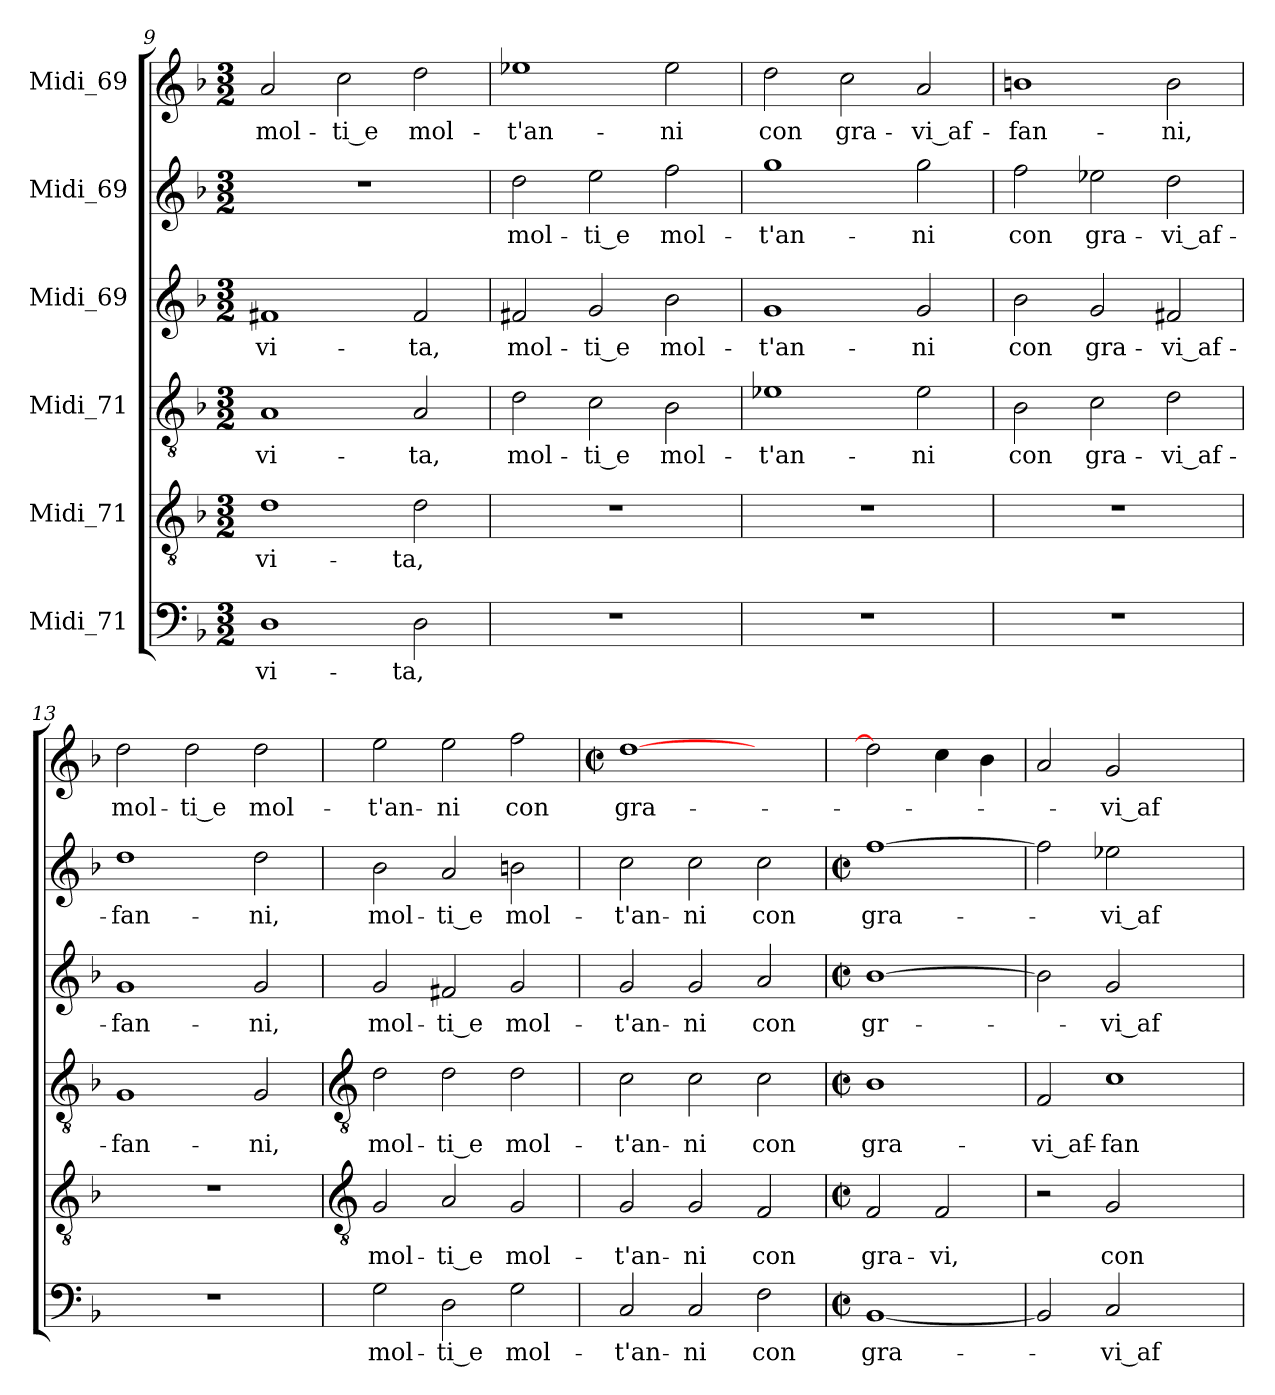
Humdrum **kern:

**kern	**text	**kern	**text	**kern	**text	**kern	**text	**kern	**text	**kern	**text
*part6	*part6	*part5	*part5	*part4	*part4	*part3	*part3	*part2	*part2	*part1	*part1
*staff6	*staff6	*staff5	*staff5	*staff4	*staff4	*staff3	*staff3	*staff2	*staff2	*staff1	*staff1
*I"Midi_71	*	*I"Midi_71	*	*I"Midi_71	*	*I"Midi_69	*	*I"Midi_69	*	*I"Midi_69	*
*clefF4	*	*clefGv2	*	*clefGv2	*	*clefG2	*	*clefG2	*	*clefG2	*
*k[b-]	*	*k[b-]	*	*k[b-]	*	*k[b-]	*	*k[b-]	*	*k[b-]	*
*F:	*	*F:	*	*F:	*	*F:	*	*F:	*	*F:	*
*M3/2	*	*M3/2	*	*M3/2	*	*M3/2	*	*M3/2	*	*M3/2	*
=9	=9	=9	=9	=9	=9	=9	=9	=9	=9	=9	=9
!	!LO:LY:b	!	!LO:LY:b	!	!LO:LY:b	!	!LO:LY:b	!LO:N:vis=1	!	!	!LO:LY:b
1D	vi-	1d	vi-	1A	vi-	1f#X	vi-	1.r	.	2a	mol-
!	!	!	!	!	!	!	!	!	!	!	!LO:LY:b
.	.	.	.	.	.	.	.	.	.	2cc	-ti_e
!	!LO:LY:b	!	!LO:LY:b	!	!LO:LY:b	!	!LO:LY:b	!	!	!	!LO:LY:b
2D	-ta,	2d	-ta,	2A	-ta,	2f#	-ta,	.	.	2dd	mol-
=10	=10	=10	=10	=10	=10	=10	=10	=10	=10	=10	=10
!LO:N:vis=1	!	!LO:N:vis=1	!	!	!LO:LY:b	!	!LO:LY:b	!	!LO:LY:b	!	!LO:LY:b
1.r	.	1.r	.	2d	mol-	2f#X	mol-	2dd	mol-	1ee-X	-t'an-
!	!	!	!	!	!LO:LY:b	!	!LO:LY:b	!	!LO:LY:b	!	!
.	.	.	.	2c	-ti_e	2g	-ti_e	2ee	-ti_e	.	.
!	!	!	!	!	!LO:LY:b	!	!LO:LY:b	!	!LO:LY:b	!	!LO:LY:b
.	.	.	.	2B-	mol-	2b-	mol-	2ff	mol-	2ee-	-ni
=11	=11	=11	=11	=11	=11	=11	=11	=11	=11	=11	=11
!LO:N:vis=1	!	!LO:N:vis=1	!	!	!LO:LY:b	!	!LO:LY:b	!	!LO:LY:b	!	!LO:LY:b
1.r	.	1.r	.	1e-	-t'an-	1g	-t'an-	1gg	-t'an-	2dd	con
!	!	!	!	!	!	!	!	!	!	!	!LO:LY:b
.	.	.	.	.	.	.	.	.	.	2cc	gra-
!	!	!	!	!	!LO:LY:b	!	!LO:LY:b	!	!LO:LY:b	!	!LO:LY:b
.	.	.	.	2e-	-ni	2g	-ni	2gg	-ni	2a	-vi_af-
=12	=12	=12	=12	=12	=12	=12	=12	=12	=12	=12	=12
!LO:N:vis=1	!	!LO:N:vis=1	!	!	!LO:LY:b	!	!LO:LY:b	!	!LO:LY:b	!	!LO:LY:b
1.r	.	1.r	.	2B-	con	2b-	con	2ff	con	1bn	-fan-
!	!	!	!	!	!LO:LY:b	!	!LO:LY:b	!	!LO:LY:b	!	!
.	.	.	.	2c	gra-	2g	gra-	2ee-X	gra-	.	.
!	!	!	!	!	!LO:LY:b	!	!LO:LY:b	!	!LO:LY:b	!	!LO:LY:b
.	.	.	.	2d	-vi_af-	2f#X	-vi_af-	2dd	-vi_af-	2b	-ni,
!!LO:LB:g=z
=13	=13	=13	=13	=13	=13	=13	=13	=13	=13	=13	=13
!LO:N:vis=1	!	!LO:N:vis=1	!	!	!LO:LY:b	!	!LO:LY:b	!	!LO:LY:b	!	!LO:LY:b
1.r	.	1.r	.	1G	-fan-	1g	-fan-	1dd	-fan-	2dd	mol-
!	!	!	!	!	!	!	!	!	!	!	!LO:LY:b
.	.	.	.	.	.	.	.	.	.	2dd	-ti_e
!	!	!	!	!	!LO:LY:b	!	!LO:LY:b	!	!LO:LY:b	!	!LO:LY:b
.	.	.	.	2G	-ni,	2g	-ni,	2dd	-ni,	2dd	mol-
!!LO:LB:g=z
=14	=14	=14	=14	=14	=14	=14	=14	=14	=14	=14	=14
*	*	*clefGv2	*	*clefGv2	*	*	*	*	*	*	*
!	!LO:LY:b	!	!LO:LY:b	!	!LO:LY:b	!	!LO:LY:b	!	!LO:LY:b	!	!LO:LY:b
2G	mol-	2G	mol-	2d	mol-	2g	mol-	2b-	mol-	2ee	-t'an-
!	!LO:LY:b	!	!LO:LY:b	!	!LO:LY:b	!	!LO:LY:b	!	!LO:LY:b	!	!LO:LY:b
2D	-ti_e	2A	-ti_e	2d	-ti_e	2f#X	-ti_e	2a	-ti_e	2ee	-ni
!	!LO:LY:b	!	!LO:LY:b	!	!LO:LY:b	!	!LO:LY:b	!	!LO:LY:b	!	!LO:LY:b
2G	mol-	2G	mol-	2d	mol-	2g	mol-	2bn	mol-	2ff	con
=15	=15	=15	=15	=15	=15	=15	=15	=15	=15	=15	=15
*	*	*	*	*	*	*	*	*	*	*M2/2	*
*	*	*	*	*	*	*	*	*	*	*met(c|)	*
!	!LO:LY:b	!	!LO:LY:b	!	!LO:LY:b	!	!LO:LY:b	!	!LO:LY:b	!	!LO:LY:b
2C	-t'an-	2G	-t'an-	2c	-t'an-	2g	-t'an-	2cc	-t'an-	[1dd	gra-
!	!LO:LY:b	!	!LO:LY:b	!	!LO:LY:b	!	!LO:LY:b	!	!LO:LY:b	!	!
2C	-ni	2G	-ni	2c	-ni	2g	-ni	2cc	-ni	.	.
!	!LO:LY:b	!	!LO:LY:b	!	!LO:LY:b	!	!LO:LY:b	!	!LO:LY:b	!	!
2F	con	2F	con	2c	con	2a	con	2cc	con	2ryy	.
=16	=16	=16	=16	=16	=16	=16	=16	=16	=16	=16	=16
*M2/2	*	*M2/2	*	*M2/2	*	*M2/2	*	*M2/2	*	*	*
*met(c|)	*	*met(c|)	*	*met(c|)	*	*met(c|)	*	*met(c|)	*	*	*
!	!LO:LY:b	!	!LO:LY:b	!	!LO:LY:b	!	!LO:LY:b	!	!LO:LY:b	!	!
[1BB-	gra-	2F	gra-	1B-	gra-	[1b-	gr-	[1ff	gra-	2dd]	.
!	!	!	!LO:LY:b	!	!	!	!	!	!	!	!
.	.	2F	-vi,	.	.	.	.	.	.	4cc	.
.	.	.	.	.	.	.	.	.	.	4b-	.
=16A	=16A	=16A	=16A	=16A	=16A	=16A	=16A	=16A	=16A	=16A	=16A
!	!	!	!	!	!LO:LY:b	!	!	!	!	!	!
2BB-]	.	2r	.	2F	-vi_af-	2b-]	.	2ff]	.	2a	.
!	!LO:LY:b	!	!LO:LY:b	!	!LO:LY:b	!	!LO:LY:b	!	!LO:LY:b	!	!LO:LY:b
2C	-vi_af-	2G	con	1c	-fan-	2g	-vi_af-	2ee-X	-vi_af-	2g	-vi_af-
2ryy	.	2ryy	.	.	.	2ryy	.	2ryy	.	2ryy	.
=	=	=	=	=	=	=	=	=	=	=	=
*-	*-	*-	*-	*-	*-	*-	*-	*-	*-	*-	*-
